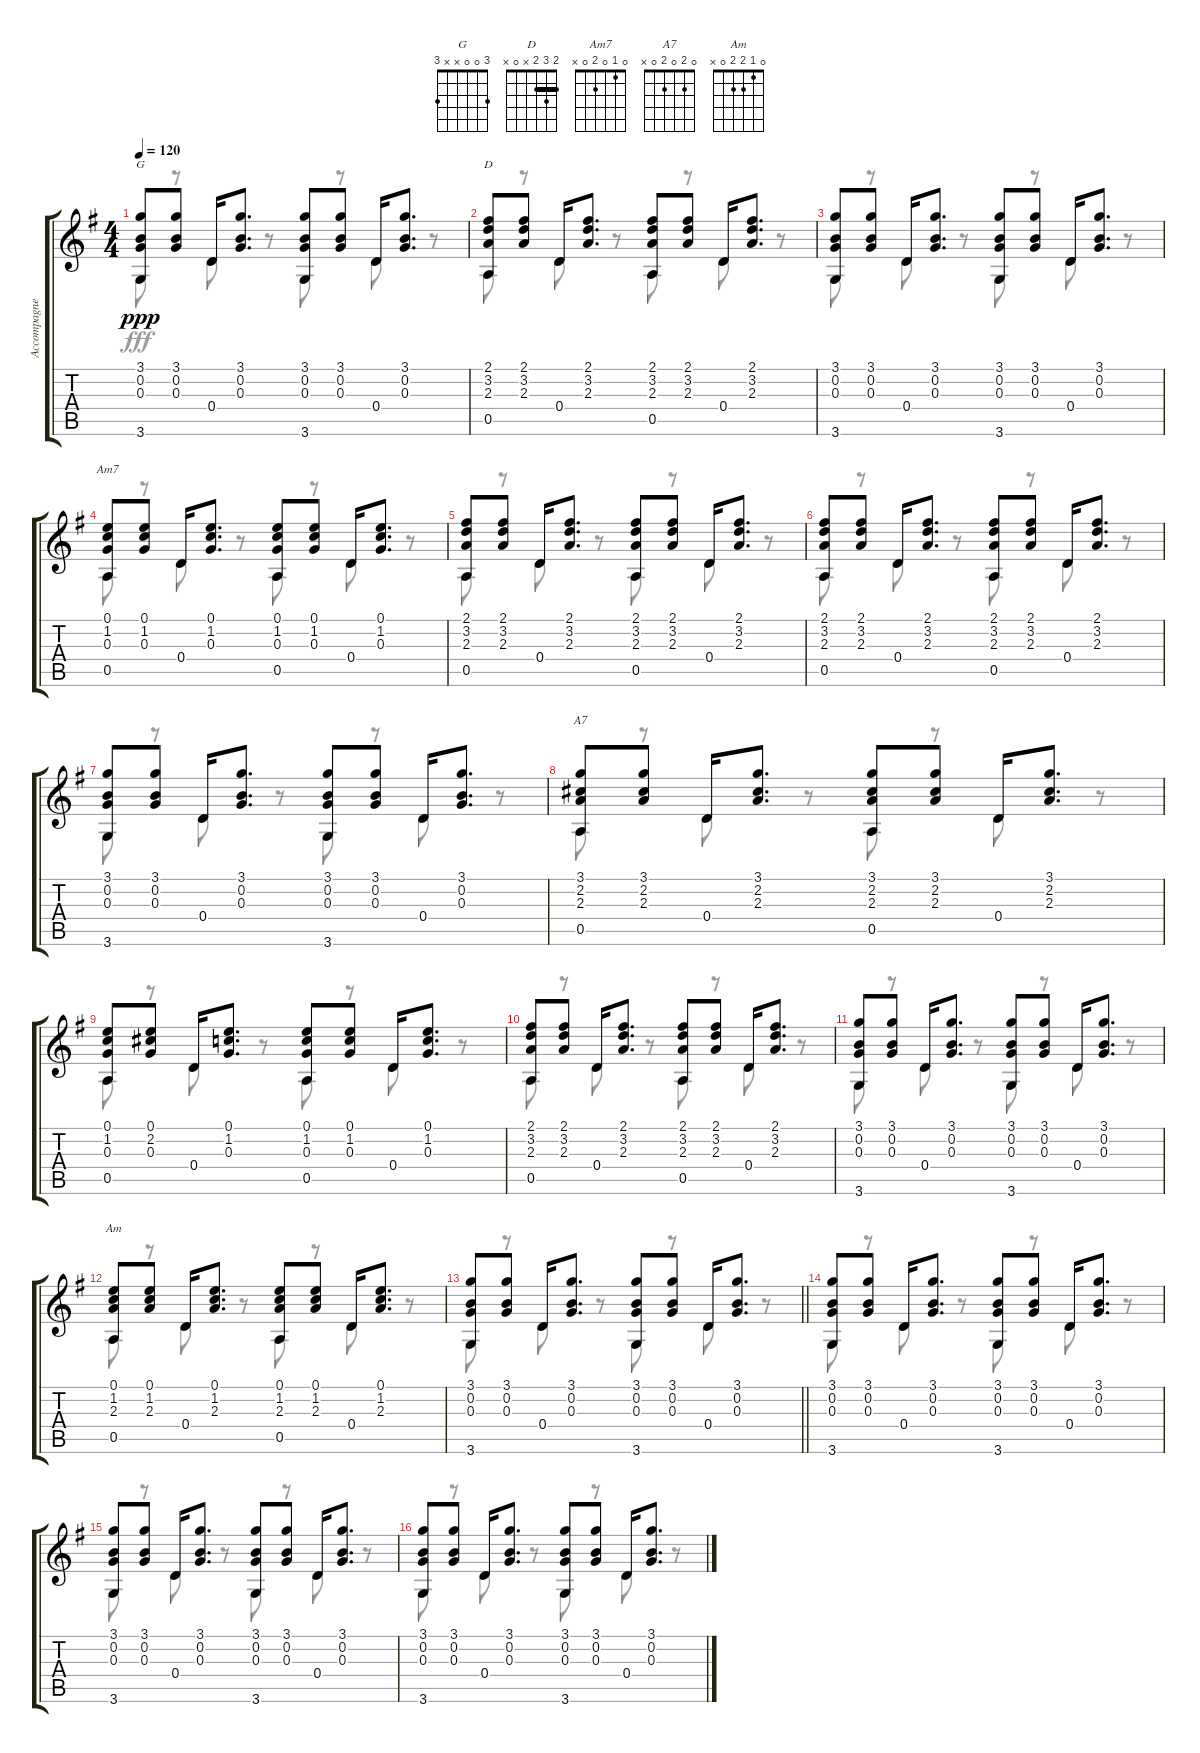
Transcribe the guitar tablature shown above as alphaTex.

\track ("Accompagnement 5" "Accompagne") {instrument acousticguitarsteel}
\staff {score tabs}
\tuning (E4 B3 G3 D3 A2 E2) {hide}
\chord ("G" 3 0 0 x x 3)
\chord ("D" 2 3 2 x 0 x) {barre 2}
\chord ("Am7" 0 1 0 2 0 x)
\chord ("A7" 0 2 0 2 0 x)
\chord ("Am" 0 1 2 2 0 x)
\voice
\ts (4 4)
\tempo 120
\clef g2
\ks g
(3.1 0.2 0.3 3.6).8{ch "G" dy ppp} (3.1 0.2 0.3).8 0.4.16 (3.1 0.2 0.3).8{d} (3.1 0.2 0.3 3.6).8 (3.1 0.2 0.3).8 0.4.16 (3.1 0.2 0.3).8{d} |
(2.1 3.2 2.3 0.5).8{ch "D"} (2.1 3.2 2.3).8 0.4.16 (2.1 3.2 2.3).8{d} (2.1 3.2 2.3 0.5).8 (2.1 3.2 2.3).8 0.4.16 (2.1 3.2 2.3).8{d} |
(3.1 0.2 0.3 3.6).8 (3.1 0.2 0.3).8 0.4.16 (3.1 0.2 0.3).8{d} (3.1 0.2 0.3 3.6).8 (3.1 0.2 0.3).8 0.4.16 (3.1 0.2 0.3).8{d} |
(0.1 1.2 0.3 0.5).8{ch "Am7"} (0.1 1.2 0.3).8 0.4.16 (0.1 1.2 0.3).8{d} (0.1 1.2 0.3 0.5).8 (0.1 1.2 0.3).8 0.4.16 (0.1 1.2 0.3).8{d} |
(2.1 3.2 2.3 0.5).8 (2.1 3.2 2.3).8 0.4.16 (2.1 3.2 2.3).8{d} (2.1 3.2 2.3 0.5).8 (2.1 3.2 2.3).8 0.4.16 (2.1 3.2 2.3).8{d} |
(2.1 3.2 2.3 0.5).8 (2.1 3.2 2.3).8 0.4.16 (2.1 3.2 2.3).8{d} (2.1 3.2 2.3 0.5).8 (2.1 3.2 2.3).8 0.4.16 (2.1 3.2 2.3).8{d} |
(3.1 0.2 0.3 3.6).8 (3.1 0.2 0.3).8 0.4.16 (3.1 0.2 0.3).8{d} (3.1 0.2 0.3 3.6).8 (3.1 0.2 0.3).8 0.4.16 (3.1 0.2 0.3).8{d} |
(3.1 2.2 2.3 0.5).8{ch "A7"} (3.1 2.2 2.3).8 0.4.16 (3.1 2.2 2.3).8{d} (3.1 2.2 2.3 0.5).8 (3.1 2.2 2.3).8 0.4.16 (3.1 2.2 2.3).8{d} |
(0.1 1.2 0.3 0.5).8 (0.1 2.2 0.3).8 0.4.16 (0.1 1.2 0.3).8{d} (0.1 1.2 0.3 0.5).8 (0.1 1.2 0.3).8 0.4.16 (0.1 1.2 0.3).8{d} |
(2.1 3.2 2.3 0.5).8 (2.1 3.2 2.3).8 0.4.16 (2.1 3.2 2.3).8{d} (2.1 3.2 2.3 0.5).8 (2.1 3.2 2.3).8 0.4.16 (2.1 3.2 2.3).8{d} |
(3.1 0.2 0.3 3.6).8 (3.1 0.2 0.3).8 0.4.16 (3.1 0.2 0.3).8{d} (3.1 0.2 0.3 3.6).8 (3.1 0.2 0.3).8 0.4.16 (3.1 0.2 0.3).8{d} |
(0.1 1.2 2.3 0.5).8{ch "Am"} (0.1 1.2 2.3).8 0.4.16 (0.1 1.2 2.3).8{d} (0.1 1.2 2.3 0.5).8 (0.1 1.2 2.3).8 0.4.16 (0.1 1.2 2.3).8{d} |
\barLineRight lightlight
(3.1 0.2 0.3 3.6).8 (3.1 0.2 0.3).8 0.4.16 (3.1 0.2 0.3).8{d} (3.1 0.2 0.3 3.6).8 (3.1 0.2 0.3).8 0.4.16 (3.1 0.2 0.3).8{d} |
\section ("" "")
(3.1 0.2 0.3 3.6).8 (3.1 0.2 0.3).8 0.4.16 (3.1 0.2 0.3).8{d} (3.1 0.2 0.3 3.6).8 (3.1 0.2 0.3).8 0.4.16 (3.1 0.2 0.3).8{d} |
(3.1 0.2 0.3 3.6).8 (3.1 0.2 0.3).8 0.4.16 (3.1 0.2 0.3).8{d} (3.1 0.2 0.3 3.6).8 (3.1 0.2 0.3).8 0.4.16 (3.1 0.2 0.3).8{d} |
(3.1 0.2 0.3 3.6).8 (3.1 0.2 0.3).8 0.4.16 (3.1 0.2 0.3).8{d} (3.1 0.2 0.3 3.6).8 (3.1 0.2 0.3).8 0.4.16 (3.1 0.2 0.3).8{d}
\voice
\clef g2
\ottava regular
\simile none
\ks g
3.6.8{dy fff} r.8 0.4.8 r.8 3.6.8 r.8 0.4.8 r.8 |
0.5.8 r.8 0.4.8 r.8 0.5.8 r.8 0.4.8 r.8 |
3.6.8 r.8 0.4.8 r.8 3.6.8 r.8 0.4.8 r.8 |
0.5.8 r.8 0.4.8 r.8 0.5.8 r.8 0.4.8 r.8 |
0.5.8 r.8 0.4.8 r.8 0.5.8 r.8 0.4.8 r.8 |
0.5.8 r.8 0.4.8 r.8 0.5.8 r.8 0.4.8 r.8 |
3.6.8 r.8 0.4.8 r.8 3.6.8 r.8 0.4.8 r.8 |
0.5.8 r.8 0.4.8 r.8 0.5.8 r.8 0.4.8 r.8 |
0.5.8 r.8 0.4.8 r.8 0.5.8 r.8 0.4.8 r.8 |
0.5.8 r.8 0.4.8 r.8 0.5.8 r.8 0.4.8 r.8 |
3.6.8 r.8 0.4.8 r.8 3.6.8 r.8 0.4.8 r.8 |
0.5.8 r.8 0.4.8 r.8 0.5.8 r.8 0.4.8 r.8 |
\barLineRight lightlight
3.6.8 r.8 0.4.8 r.8 3.6.8 r.8 0.4.8 r.8 |
3.6.8 r.8 0.4.8 r.8 3.6.8 r.8 0.4.8 r.8 |
3.6.8 r.8 0.4.8 r.8 3.6.8 r.8 0.4.8 r.8 |
3.6.8 r.8 0.4.8 r.8 3.6.8 r.8 0.4.8 r.8
